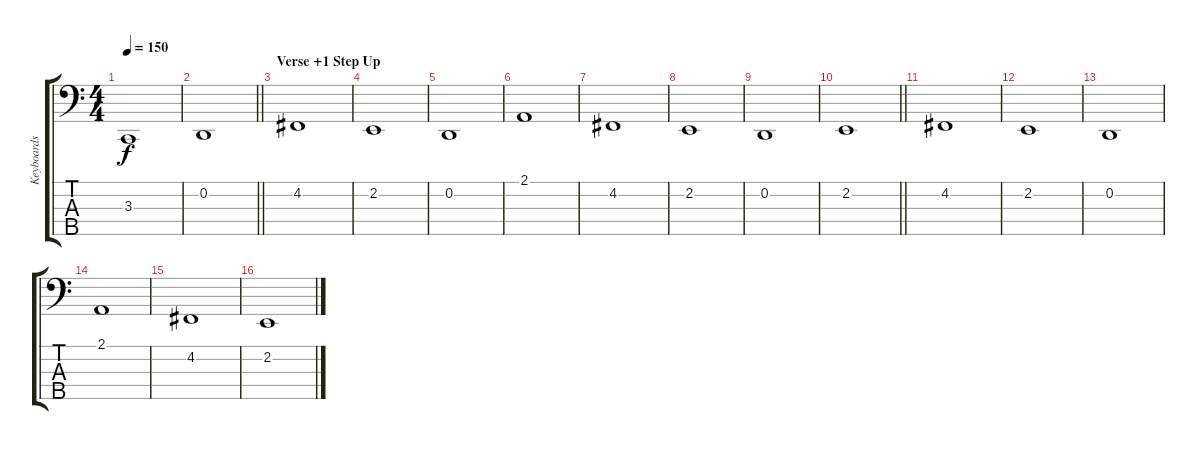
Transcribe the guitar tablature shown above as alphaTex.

\track ("Keyboards" "Keyboards") {instrument stringensemble1}
\staff {score tabs}
\tuning (G2 D2 A1 E1 B0) {hide}
\ts (4 4)
\tempo 150
\clef f4
\ks c
3.3.1{dy f} |
\barLineRight lightlight
0.2.1 |
\section ("" "Verse +1 Step Up")
4.2.1 |
2.2.1 |
0.2.1 |
2.1.1 |
4.2.1 |
2.2.1 |
0.2.1 |
\barLineRight lightlight
2.2.1 |
4.2.1 |
2.2.1 |
0.2.1 |
2.1.1 |
4.2.1 |
2.2.1
